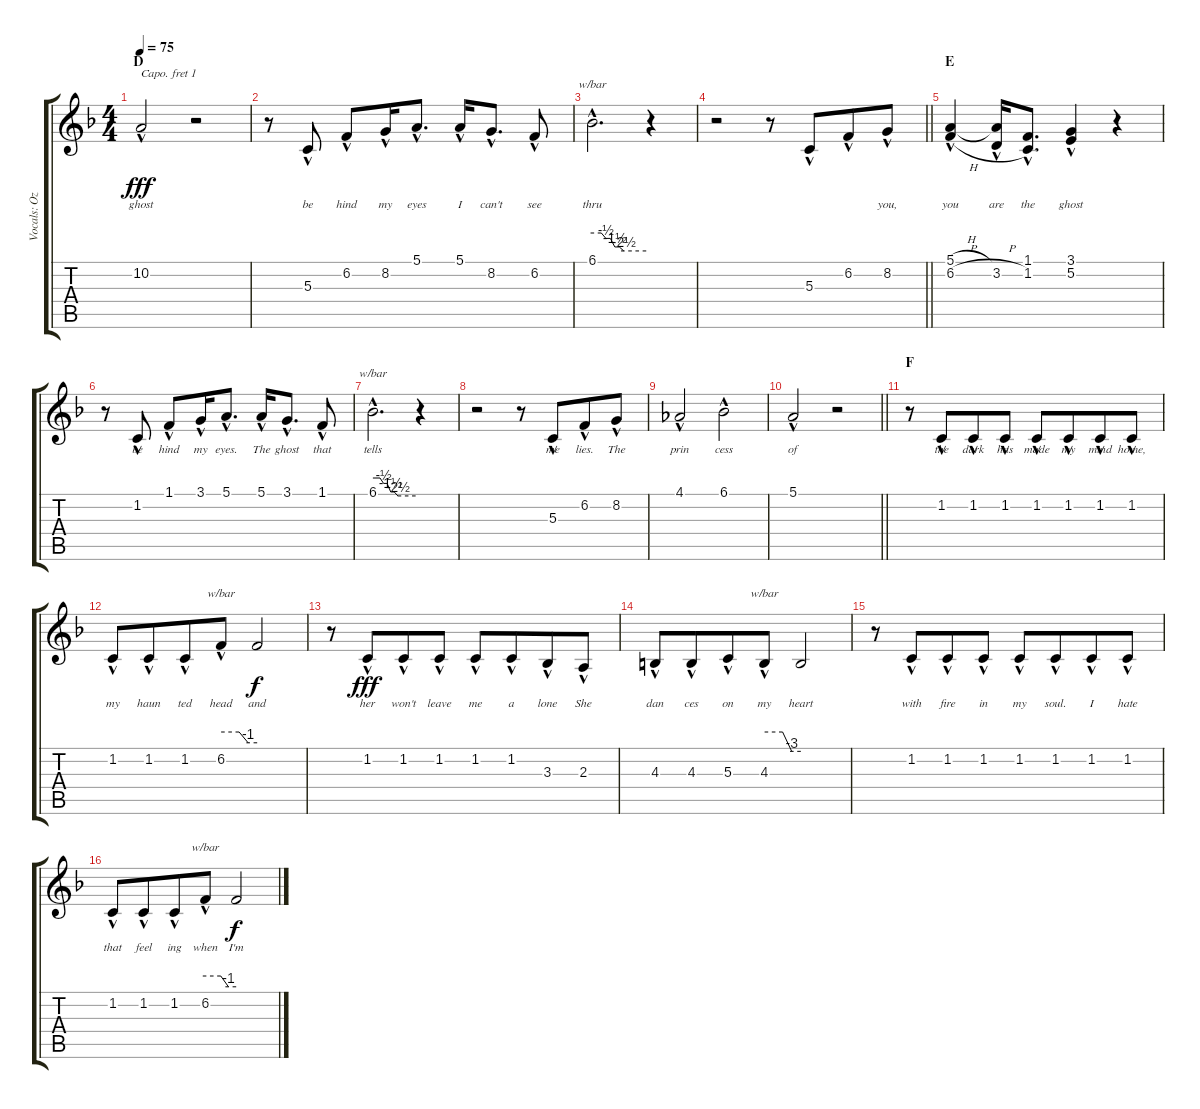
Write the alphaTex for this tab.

\track ("Vocals: Ozzy" "Vocals: Oz") {instrument lead2sawtooth}
\staff {score tabs}
\capo 1
\tuning (Eb4 Bb3 Gb3 Db3 Ab2 Eb2) {hide}
\ts (4 4)
\section ("" "D")
\tempo 75
\clef g2
\ks f
10.2{hac}.2{lyrics (0 "ghost") lyrics (1 "") lyrics (2 "") lyrics (3 "") lyrics (4 "") dy fff} r.2 |
r.8 5.3{hac}.8{lyrics (0 "be") lyrics (1 "") lyrics (2 "") lyrics (3 "") lyrics (4 "")} 6.2{hac}.8{lyrics (0 "hind") lyrics (1 "") lyrics (2 "") lyrics (3 "") lyrics (4 "")} 8.2{hac}.16{lyrics (0 "my") lyrics (1 "") lyrics (2 "") lyrics (3 "") lyrics (4 "")} 5.1{hac}.8{d lyrics (0 "eyes") lyrics (1 "") lyrics (2 "") lyrics (3 "") lyrics (4 "")} 5.1{hac}.16{lyrics (0 "I") lyrics (1 "") lyrics (2 "") lyrics (3 "") lyrics (4 "")} 8.2{hac}.8{d lyrics (0 "can't") lyrics (1 "") lyrics (2 "") lyrics (3 "") lyrics (4 "")} 6.2{hac}.8{lyrics (0 "see") lyrics (1 "") lyrics (2 "") lyrics (3 "") lyrics (4 "")} |
6.1{hac}.2{d tbe (custom default 0 0 10 0 15 -2 20 -2 25 -6 30 -6 35 -10 60 -10) lyrics (0 "thru") lyrics (1 "") lyrics (2 "") lyrics (3 "") lyrics (4 "")} r.4 |
\barLineRight lightlight
r.2 r.8 5.3{hac}.8{lyrics (0 "") lyrics (1 "") lyrics (2 "") lyrics (3 "") lyrics (4 "") beam merge} 6.2{hac}.8{lyrics (0 "") lyrics (1 "") lyrics (2 "") lyrics (3 "") lyrics (4 "")} 8.2{hac}.8{lyrics (0 "you,") lyrics (1 "") lyrics (2 "") lyrics (3 "") lyrics (4 "")} |
\section ("" "E")
(5.1{h hac} 6.2{h hac}).4{lyrics (0 "you") lyrics (1 "") lyrics (2 "") lyrics (3 "") lyrics (4 "")} (5.1{t} 3.2{h hac}).16{lyrics (0 "are") lyrics (1 "") lyrics (2 "") lyrics (3 "") lyrics (4 "")} (1.1{hac} 1.2{hac}).8{d lyrics (0 "the") lyrics (1 "") lyrics (2 "") lyrics (3 "") lyrics (4 "")} (3.1{hac} 5.2{hac}).4{lyrics (0 "ghost") lyrics (1 "") lyrics (2 "") lyrics (3 "") lyrics (4 "")} r.4 |
r.8 1.2{hac}.8{lyrics (0 "be") lyrics (1 "") lyrics (2 "") lyrics (3 "") lyrics (4 "")} 1.1{hac}.8{lyrics (0 "hind") lyrics (1 "") lyrics (2 "") lyrics (3 "") lyrics (4 "")} 3.1{hac}.16{lyrics (0 "my") lyrics (1 "") lyrics (2 "") lyrics (3 "") lyrics (4 "")} 5.1{hac}.8{d lyrics (0 "eyes.") lyrics (1 "") lyrics (2 "") lyrics (3 "") lyrics (4 "")} 5.1{hac}.16{lyrics (0 "The") lyrics (1 "") lyrics (2 "") lyrics (3 "") lyrics (4 "")} 3.1{hac}.8{d lyrics (0 "ghost") lyrics (1 "") lyrics (2 "") lyrics (3 "") lyrics (4 "")} 1.1{hac}.8{lyrics (0 "that") lyrics (1 "") lyrics (2 "") lyrics (3 "") lyrics (4 "")} |
6.1{hac}.2{d tbe (custom default 0 0 10 0 15 -2 20 -2 25 -6 30 -6 35 -10 60 -10) lyrics (0 "tells") lyrics (1 "") lyrics (2 "") lyrics (3 "") lyrics (4 "")} r.4 |
r.2 r.8 5.3{hac}.8{lyrics (0 "me") lyrics (1 "") lyrics (2 "") lyrics (3 "") lyrics (4 "") beam merge} 6.2{hac}.8{lyrics (0 "lies.") lyrics (1 "") lyrics (2 "") lyrics (3 "") lyrics (4 "")} 8.2{hac}.8{lyrics (0 "The") lyrics (1 "") lyrics (2 "") lyrics (3 "") lyrics (4 "")} |
4.1{hac}.2{lyrics (0 "prin") lyrics (1 "") lyrics (2 "") lyrics (3 "") lyrics (4 "")} 6.1{hac}.2{lyrics (0 "cess") lyrics (1 "") lyrics (2 "") lyrics (3 "") lyrics (4 "")} |
\barLineRight lightlight
5.1{hac}.2{lyrics (0 "of") lyrics (1 "") lyrics (2 "") lyrics (3 "") lyrics (4 "")} r.2 |
\section ("" "F")
r.8 1.2{hac}.8{lyrics (0 "the") lyrics (1 "") lyrics (2 "") lyrics (3 "") lyrics (4 "") beam merge} 1.2{hac}.8{lyrics (0 "dark") lyrics (1 "") lyrics (2 "") lyrics (3 "") lyrics (4 "")} 1.2{hac}.8{lyrics (0 "has") lyrics (1 "") lyrics (2 "") lyrics (3 "") lyrics (4 "")} 1.2{hac}.8{lyrics (0 "made") lyrics (1 "") lyrics (2 "") lyrics (3 "") lyrics (4 "")} 1.2{hac}.8{lyrics (0 "my") lyrics (1 "") lyrics (2 "") lyrics (3 "") lyrics (4 "") beam merge} 1.2{hac}.8{lyrics (0 "mind") lyrics (1 "") lyrics (2 "") lyrics (3 "") lyrics (4 "")} 1.2{hac}.8{lyrics (0 "home,") lyrics (1 "") lyrics (2 "") lyrics (3 "") lyrics (4 "")} |
1.2{hac}.8{lyrics (0 "my") lyrics (1 "") lyrics (2 "") lyrics (3 "") lyrics (4 "")} 1.2{hac}.8{lyrics (0 "haun") lyrics (1 "") lyrics (2 "") lyrics (3 "") lyrics (4 "") beam merge} 1.2{hac}.8{lyrics (0 "ted") lyrics (1 "") lyrics (2 "") lyrics (3 "") lyrics (4 "")} 6.2{hac}.8{tbe (custom default 0 0 30 0 45 -4 60 -4) lyrics (0 "head") lyrics (1 "") lyrics (2 "") lyrics (3 "") lyrics (4 "")} 6.2{t}.2{lyrics (0 "and") lyrics (1 "") lyrics (2 "") lyrics (3 "") lyrics (4 "") dy f} |
r.8 1.2{hac}.8{lyrics (0 "her") lyrics (1 "") lyrics (2 "") lyrics (3 "") lyrics (4 "") dy fff beam merge} 1.2{hac}.8{lyrics (0 "won't") lyrics (1 "") lyrics (2 "") lyrics (3 "") lyrics (4 "")} 1.2{hac}.8{lyrics (0 "leave") lyrics (1 "") lyrics (2 "") lyrics (3 "") lyrics (4 "")} 1.2{hac}.8{lyrics (0 "me") lyrics (1 "") lyrics (2 "") lyrics (3 "") lyrics (4 "")} 1.2{hac}.8{lyrics (0 "a") lyrics (1 "") lyrics (2 "") lyrics (3 "") lyrics (4 "") beam merge} 3.3{hac}.8{lyrics (0 "lone") lyrics (1 "") lyrics (2 "") lyrics (3 "") lyrics (4 "")} 2.3{hac}.8{lyrics (0 "She") lyrics (1 "") lyrics (2 "") lyrics (3 "") lyrics (4 "")} |
4.3{hac}.8{lyrics (0 "dan") lyrics (1 "") lyrics (2 "") lyrics (3 "") lyrics (4 "")} 4.3{hac}.8{lyrics (0 "ces") lyrics (1 "") lyrics (2 "") lyrics (3 "") lyrics (4 "") beam merge} 5.3{hac}.8{lyrics (0 "on") lyrics (1 "") lyrics (2 "") lyrics (3 "") lyrics (4 "")} 4.3{hac}.8{tbe (custom default 0 0 30 0 45 -12 60 -12) lyrics (0 "my") lyrics (1 "") lyrics (2 "") lyrics (3 "") lyrics (4 "")} 4.3{t}.2{lyrics (0 "heart") lyrics (1 "") lyrics (2 "") lyrics (3 "") lyrics (4 "")} |
r.8 1.2{hac}.8{lyrics (0 "with") lyrics (1 "") lyrics (2 "") lyrics (3 "") lyrics (4 "") beam merge} 1.2{hac}.8{lyrics (0 "fire") lyrics (1 "") lyrics (2 "") lyrics (3 "") lyrics (4 "")} 1.2{hac}.8{lyrics (0 "in") lyrics (1 "") lyrics (2 "") lyrics (3 "") lyrics (4 "")} 1.2{hac}.8{lyrics (0 "my") lyrics (1 "") lyrics (2 "") lyrics (3 "") lyrics (4 "")} 1.2{hac}.8{lyrics (0 "soul.") lyrics (1 "") lyrics (2 "") lyrics (3 "") lyrics (4 "") beam merge} 1.2{hac}.8{lyrics (0 "I") lyrics (1 "") lyrics (2 "") lyrics (3 "") lyrics (4 "")} 1.2{hac}.8{lyrics (0 "hate") lyrics (1 "") lyrics (2 "") lyrics (3 "") lyrics (4 "")} |
1.2{hac}.8{lyrics (0 "that") lyrics (1 "") lyrics (2 "") lyrics (3 "") lyrics (4 "")} 1.2{hac}.8{lyrics (0 "feel") lyrics (1 "") lyrics (2 "") lyrics (3 "") lyrics (4 "") beam merge} 1.2{hac}.8{lyrics (0 "ing") lyrics (1 "") lyrics (2 "") lyrics (3 "") lyrics (4 "")} 6.2{hac}.8{tbe (custom default 0 0 30 0 45 -4 60 -4) lyrics (0 "when") lyrics (1 "") lyrics (2 "") lyrics (3 "") lyrics (4 "")} 6.2{t}.2{lyrics (0 "I'm") lyrics (1 "") lyrics (2 "") lyrics (3 "") lyrics (4 "") dy f}
